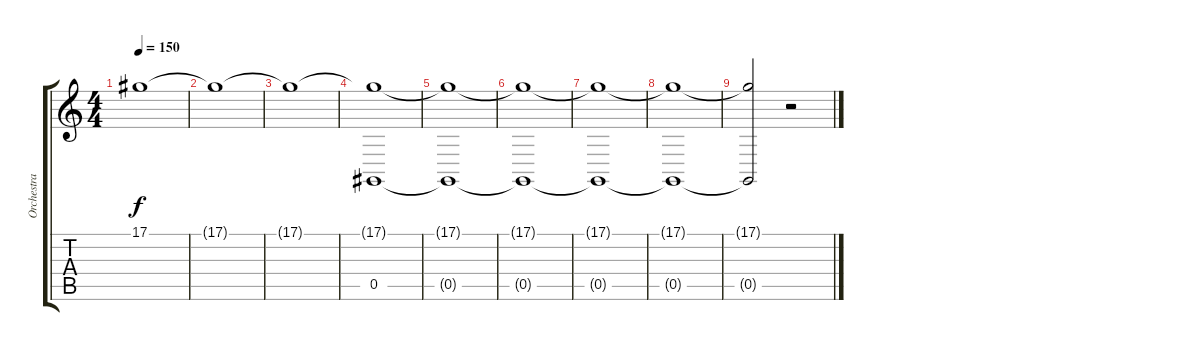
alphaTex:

\track ("Orchestra 1" "Orchestra ") {instrument stringensemble2}
\staff {score tabs}
\tuning (Eb4 Bb3 Gb3 Db3 Ab2 Eb2) {hide}
\ts (4 4)
\tempo 150
\clef g2
\ks c
17.1{t}.1{dy f} |
17.1{t}.1 |
17.1{t}.1 |
(17.1{t} 0.5).1 |
(17.1{t} 0.5{t}).1 |
(17.1{t} 0.5{t}).1 |
(17.1{t} 0.5{t}).1 |
(17.1{t} 0.5{t}).1{volume 0} |
(17.1{t} 0.5{t}).2 r.2
